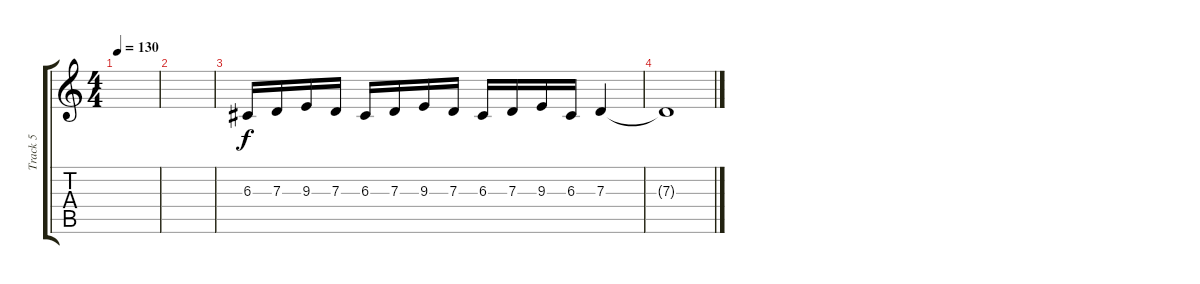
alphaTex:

\track ("Track 5" "Track 5") {instrument trumpet}
\staff {score tabs}
\tuning (E4 B3 G3 D3 A2 E2) {hide}
\ts (4 4)
\tempo 130
\clef g2
\ks c
|
|
6.3.16 7.3.16 9.3.16 7.3.16 6.3.16 7.3.16 9.3.16 7.3.16 6.3.16 7.3.16 9.3.16 6.3.16 7.3.4 |
7.3{t}.1
